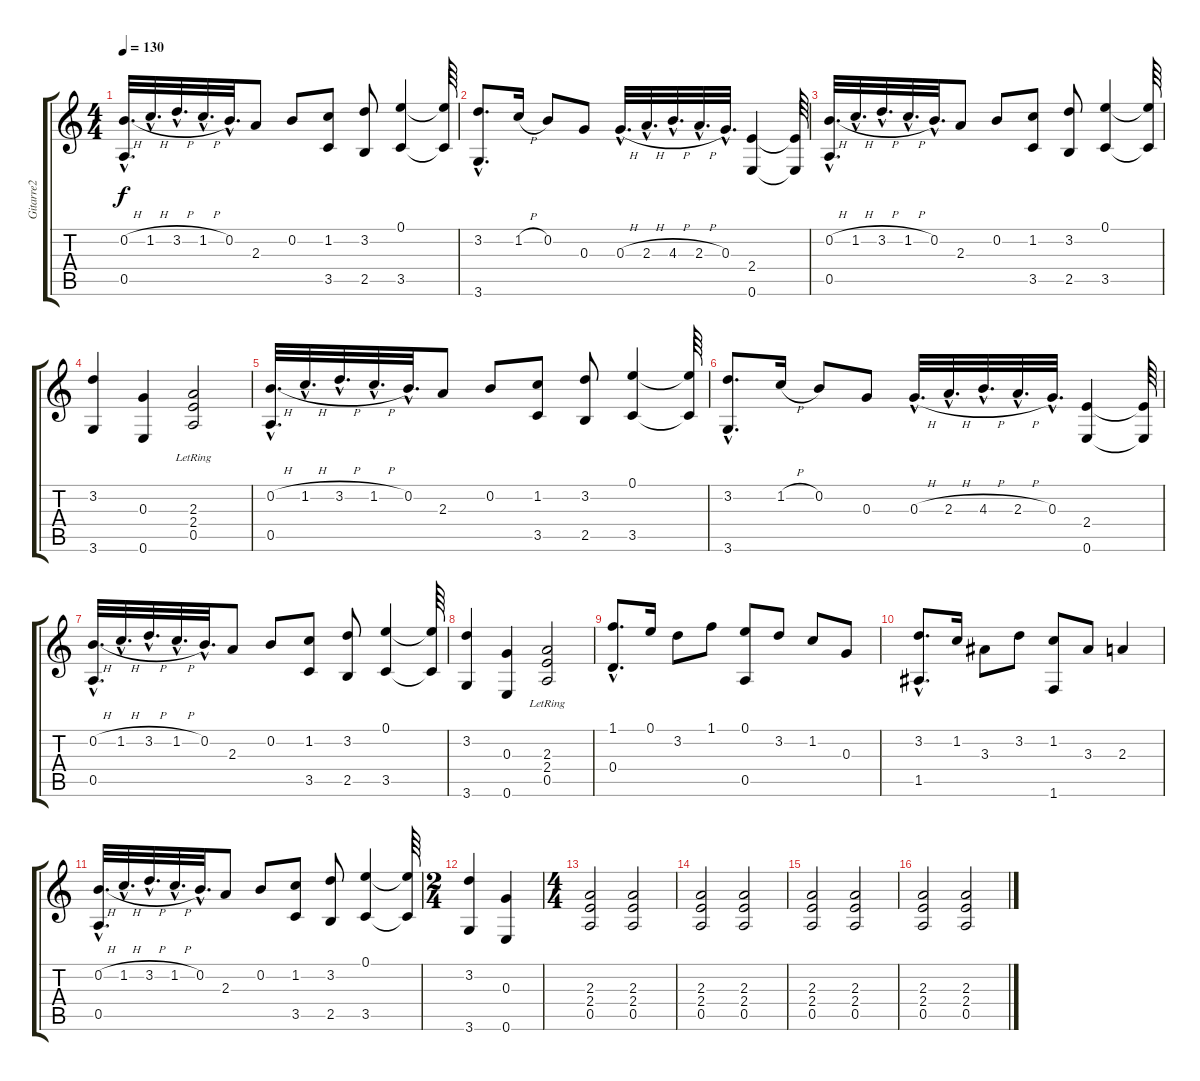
\track ("Gitarre2" "Gitarre2") {instrument acousticguitarsteel}
\staff {score tabs}
\tuning (E4 B3 G3 D3 A2 E2) {hide}
\ts (4 4)
\tempo 130
\clef g2
\ks c
(0.2{h hac} 0.5{hac}).32{d dy f} 1.2{h hac}.32{d} 3.2{h hac}.32{d} 1.2{h hac}.32{d} 0.2{hac}.32{d} 2.3.8 0.2.8 (1.2 3.5).8 (3.2 2.5).8 (0.1 3.5).4 (0.1{t} 3.5{t}).64 |
(3.2{hac} 3.6{hac}).8{d} 1.2{h}.16 0.2.8 0.3.8 0.3{h hac}.32{d} 2.3{h hac}.32{d} 4.3{h hac}.32{d} 2.3{h hac}.32{d} 0.3{hac}.32{d} (2.4 0.6).4 (2.4{t} 0.6{t}).64 |
(0.2{h hac} 0.5{hac}).32{d} 1.2{h hac}.32{d} 3.2{h hac}.32{d} 1.2{h hac}.32{d} 0.2{hac}.32{d} 2.3.8 0.2.8 (1.2 3.5).8 (3.2 2.5).8 (0.1 3.5).4 (0.1{t} 3.5{t}).64 |
(3.2 3.6).4 (0.3 0.6).4 (2.3{lr} 2.4{lr} 0.5{lr}).2 |
(0.2{h hac} 0.5{hac}).32{d} 1.2{h hac}.32{d} 3.2{h hac}.32{d} 1.2{h hac}.32{d} 0.2{hac}.32{d} 2.3.8 0.2.8 (1.2 3.5).8 (3.2 2.5).8 (0.1 3.5).4 (0.1{t} 3.5{t}).64 |
(3.2{hac} 3.6{hac}).8{d} 1.2{h}.16 0.2.8 0.3.8 0.3{h hac}.32{d} 2.3{h hac}.32{d} 4.3{h hac}.32{d} 2.3{h hac}.32{d} 0.3{hac}.32{d} (2.4 0.6).4 (2.4{t} 0.6{t}).64 |
(0.2{h hac} 0.5{hac}).32{d} 1.2{h hac}.32{d} 3.2{h hac}.32{d} 1.2{h hac}.32{d} 0.2{hac}.32{d} 2.3.8 0.2.8 (1.2 3.5).8 (3.2 2.5).8 (0.1 3.5).4 (0.1{t} 3.5{t}).64 |
(3.2 3.6).4 (0.3 0.6).4 (2.3{lr} 2.4{lr} 0.5{lr}).2 |
(1.1{hac} 0.4{hac}).8{d} 0.1.16 3.2.8 1.1.8 (0.1 0.5).8 3.2.8 1.2.8 0.3.8 |
(3.2{hac} 1.5{hac}).8{d} 1.2.16 3.3.8 3.2.8 (1.2 1.6).8 3.3.8 2.3.4 |
(0.2{h hac} 0.5{hac}).32{d} 1.2{h hac}.32{d} 3.2{h hac}.32{d} 1.2{h hac}.32{d} 0.2{hac}.32{d} 2.3.8 0.2.8 (1.2 3.5).8 (3.2 2.5).8 (0.1 3.5).4 (0.1{t} 3.5{t}).64 |
\ts (2 4)
(3.2 3.6).4 (0.3 0.6).4 |
\ts (4 4)
(2.3 2.4 0.5).2 (2.3 2.4 0.5).2 |
(2.3 2.4 0.5).2 (2.3 2.4 0.5).2 |
(2.3 2.4 0.5).2 (2.3 2.4 0.5).2 |
(2.3 2.4 0.5).2 (2.3 2.4 0.5).2
